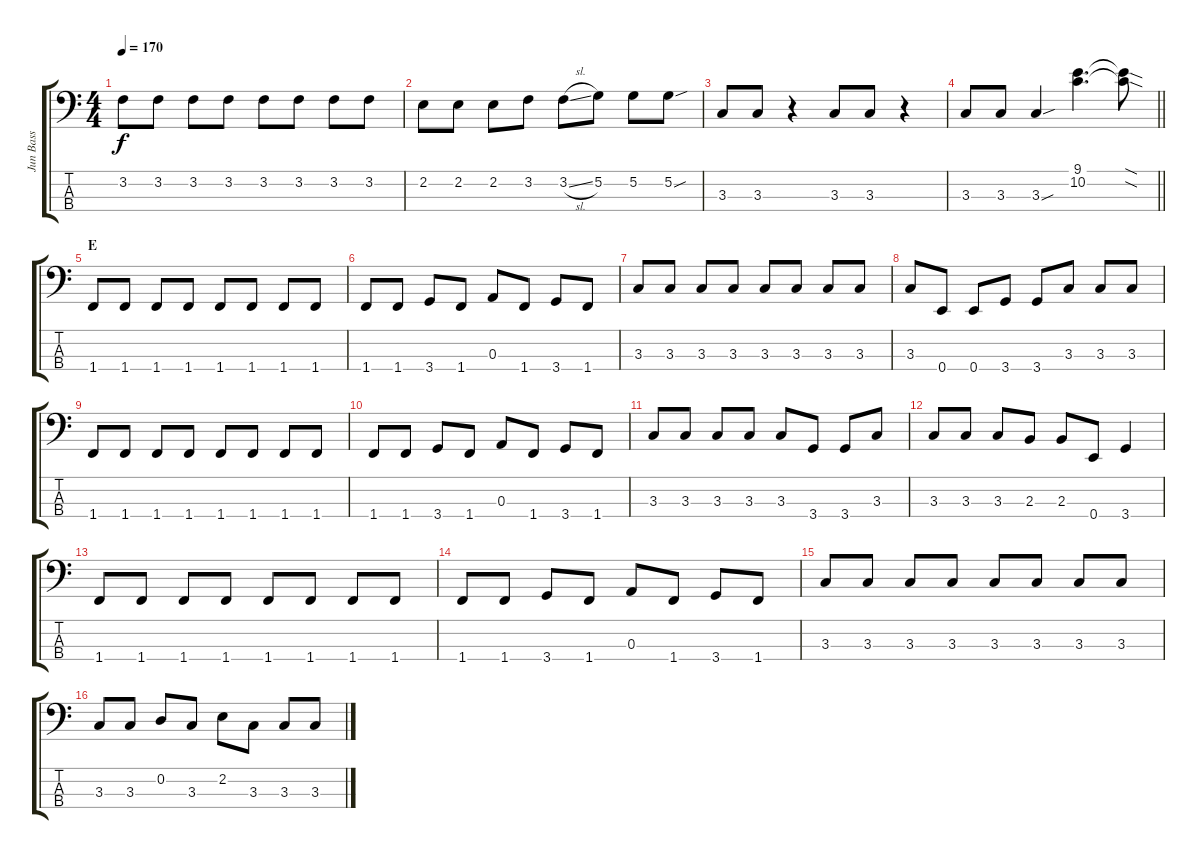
\track ("Jun Bass" "Jun Bass") {instrument electricbasspick}
\staff {score tabs}
\tuning (G2 D2 A1 E1) {hide}
\ts (4 4)
\tempo 170
\clef f4
\ks c
3.2.8{dy f} 3.2.8 3.2.8 3.2.8 3.2.8 3.2.8 3.2.8 3.2.8 |
2.2.8 2.2.8 2.2.8 3.2.8 3.2{sl}.8 5.2.8 5.2.8 5.2{sou}.8 |
3.3.8 3.3.8 r.4 3.3.8 3.3.8 r.4 |
\barLineRight lightlight
3.3.8 3.3.8 3.3{sou}.4 (9.1 10.2).4{d} (9.1{sod t} 10.2{sod t}).8 |
\section ("" "E")
1.4.8 1.4.8 1.4.8 1.4.8 1.4.8 1.4.8 1.4.8 1.4.8 |
1.4.8 1.4.8 3.4.8 1.4.8 0.3.8 1.4.8 3.4.8 1.4.8 |
3.3.8 3.3.8 3.3.8 3.3.8 3.3.8 3.3.8 3.3.8 3.3.8 |
3.3.8 0.4.8 0.4.8 3.4.8 3.4.8 3.3.8 3.3.8 3.3.8 |
1.4.8 1.4.8 1.4.8 1.4.8 1.4.8 1.4.8 1.4.8 1.4.8 |
1.4.8 1.4.8 3.4.8 1.4.8 0.3.8 1.4.8 3.4.8 1.4.8 |
3.3.8 3.3.8 3.3.8 3.3.8 3.3.8 3.4.8 3.4.8 3.3.8 |
3.3.8 3.3.8 3.3.8 2.3.8 2.3.8 0.4.8 3.4.4 |
1.4.8 1.4.8 1.4.8 1.4.8 1.4.8 1.4.8 1.4.8 1.4.8 |
1.4.8 1.4.8 3.4.8 1.4.8 0.3.8 1.4.8 3.4.8 1.4.8 |
3.3.8 3.3.8 3.3.8 3.3.8 3.3.8 3.3.8 3.3.8 3.3.8 |
3.3.8 3.3.8 0.2.8 3.3.8 2.2.8 3.3.8 3.3.8 3.3.8
